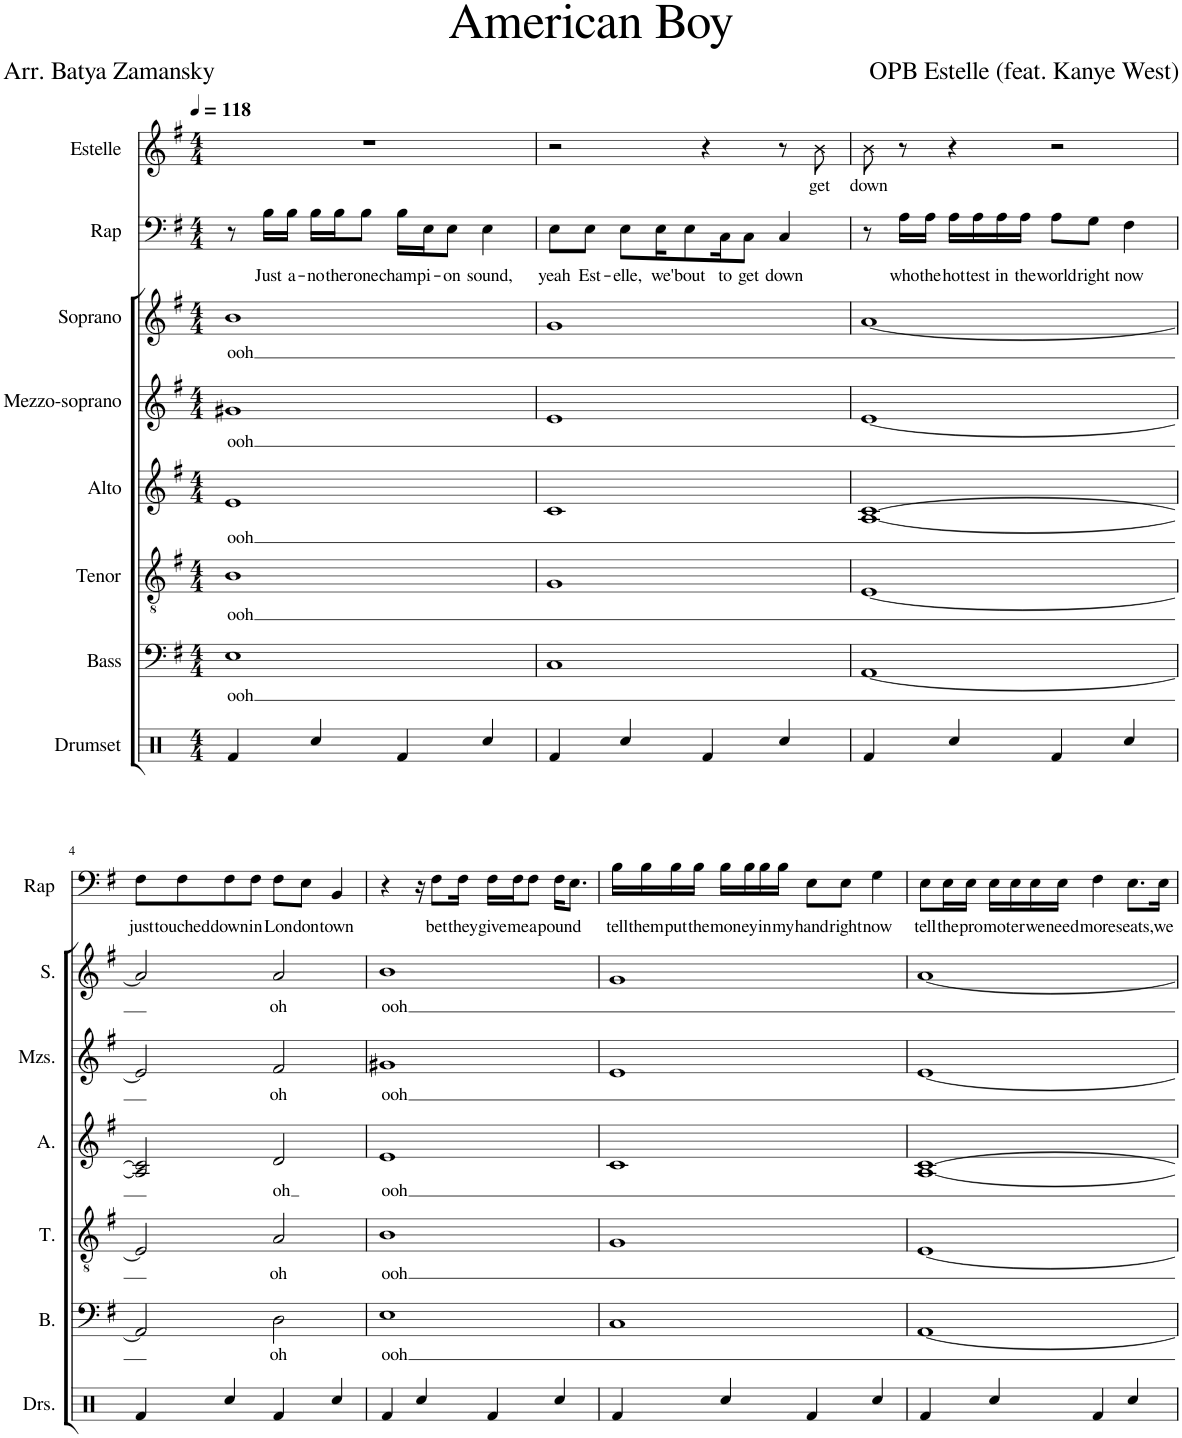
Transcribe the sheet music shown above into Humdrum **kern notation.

**kern	**kern	**text	**kern	**text	**kern	**text	**kern	**text	**kern	**text	**kern	**text	**kern	**text
*part8	*part7	*part7	*part6	*part6	*part5	*part5	*part4	*part4	*part3	*part3	*part2	*part2	*part1	*part1
*staff8	*staff7	*staff7	*staff6	*staff6	*staff5	*staff5	*staff4	*staff4	*staff3	*staff3	*staff2	*staff2	*staff1	*staff1
*I"Drumset	*I"Bass	*	*I"Tenor	*	*I"Alto	*	*I"Mezzo-soprano	*	*I"Soprano	*	*I"Rap	*	*I"Estelle	*
*I'Drs.	*I'B.	*	*I'T.	*	*I'A.	*	*I'Mzs.	*	*I'S.	*	*I'Rap	*	*I'Estelle	*
*clefX	*clefF4	*	*clefGv2	*	*clefG2	*	*clefG2	*	*clefG2	*	*clefF4	*	*clefG2	*
*k[]	*k[f#]	*	*k[f#]	*	*k[f#]	*	*k[f#]	*	*k[f#]	*	*k[f#]	*	*k[f#]	*
*M4/4	*M4/4	*	*M4/4	*	*M4/4	*	*M4/4	*	*M4/4	*	*M4/4	*	*M4/4	*
*MM118	*MM118	*	*MM118	*	*MM118	*	*MM118	*	*MM118	*	*MM118	*	*MM118	*
=1	=1	=1	=1	=1	=1	=1	=1	=1	=1	=1	=1	=1	=1	=1
!	!	!LO:LY:b	!	!LO:LY:b	!	!LO:LY:b	!	!LO:LY:b	!	!LO:LY:b	!	!	!	!
4Rf/	1E	ooh	1B	ooh	1e	ooh	1g#X	ooh	1b	ooh	8r	.	1r	.
!	!	!	!	!	!	!	!	!	!	!	!	!LO:LY:b	!	!
.	.	.	.	.	.	.	.	.	.	.	16B\LL	Just	.	.
!	!	!	!	!	!	!	!	!	!	!	!	!LO:LY:b	!	!
.	.	.	.	.	.	.	.	.	.	.	16B\JJ	a-	.	.
!	!	!	!	!	!	!	!	!	!	!	!	!LO:LY:b	!	!
4Rcc/	.	.	.	.	.	.	.	.	.	.	16B\LL	-no-	.	.
!	!	!	!	!	!	!	!	!	!	!	!	!LO:LY:b	!	!
.	.	.	.	.	.	.	.	.	.	.	16B\J	-ther	.	.
!	!	!	!	!	!	!	!	!	!	!	!	!LO:LY:b	!	!
.	.	.	.	.	.	.	.	.	.	.	8B\J	one	.	.
!	!	!	!	!	!	!	!	!	!	!	!	!LO:LY:b	!	!
4Rf/	.	.	.	.	.	.	.	.	.	.	16B\LL	champ-	.	.
!	!	!	!	!	!	!	!	!	!	!	!	!LO:LY:b	!	!
.	.	.	.	.	.	.	.	.	.	.	16E\J	-i-	.	.
!	!	!	!	!	!	!	!	!	!	!	!	!LO:LY:b	!	!
.	.	.	.	.	.	.	.	.	.	.	8E\J	-on	.	.
!	!	!	!	!	!	!	!	!	!	!	!	!LO:LY:b	!	!
4Rcc/	.	.	.	.	.	.	.	.	.	.	4E\	sound,	.	.
=2	=2	=2	=2	=2	=2	=2	=2	=2	=2	=2	=2	=2	=2	=2
!	!	!	!	!	!	!	!	!	!	!	!	!LO:LY:b	!	!
4Rf/	1C	.	1G	.	1c	.	1e	.	1g	.	8E\L	yeah	2r	.
!	!	!	!	!	!	!	!	!	!	!	!	!LO:LY:b	!	!
.	.	.	.	.	.	.	.	.	.	.	8E\J	Est-	.	.
!	!	!	!	!	!	!	!	!	!	!	!	!LO:LY:b	!	!
4Rcc/	.	.	.	.	.	.	.	.	.	.	8E\L	-elle,	.	.
!	!	!	!	!	!	!	!	!	!	!	!	!LO:LY:b	!	!
.	.	.	.	.	.	.	.	.	.	.	16E\K	we	.	.
!	!	!	!	!	!	!	!	!	!	!	!	!LO:LY:b	!	!
.	.	.	.	.	.	.	.	.	.	.	8E\	'bout	.	.
4Rf/	.	.	.	.	.	.	.	.	.	.	.	.	4r	.
!	!	!	!	!	!	!	!	!	!	!	!	!LO:LY:b	!	!
.	.	.	.	.	.	.	.	.	.	.	16C\K	to	.	.
!	!	!	!	!	!	!	!	!	!	!	!	!LO:LY:b	!	!
.	.	.	.	.	.	.	.	.	.	.	8C\J	get	.	.
!	!	!	!	!	!	!	!	!	!	!	!	!LO:LY:b	!	!
4Rcc/	.	.	.	.	.	.	.	.	.	.	4C/	down	8r	.
!	!	!	!	!	!	!	!	!	!	!	!	!	!	!LO:LY:b
.	.	.	.	.	.	.	.	.	.	.	.	.	8b\	get
=3	=3	=3	=3	=3	=3	=3	=3	=3	=3	=3	=3	=3	=3	=3
!	!	!	!	!	!	!	!	!	!	!	!	!	!	!LO:LY:b
4Rf/	[1AA	.	[1E	.	[1A [1c	.	[1e	.	[1a	.	8r	.	8b\	down
!	!	!	!	!	!	!	!	!	!	!	!	!LO:LY:b	!	!
.	.	.	.	.	.	.	.	.	.	.	16A\LL	who	8r	.
!	!	!	!	!	!	!	!	!	!	!	!	!LO:LY:b	!	!
.	.	.	.	.	.	.	.	.	.	.	16A\JJ	the	.	.
!	!	!	!	!	!	!	!	!	!	!	!	!LO:LY:b	!	!
4Rcc/	.	.	.	.	.	.	.	.	.	.	16A\LL	hot-	4r	.
!	!	!	!	!	!	!	!	!	!	!	!	!LO:LY:b	!	!
.	.	.	.	.	.	.	.	.	.	.	16A\	-test	.	.
!	!	!	!	!	!	!	!	!	!	!	!	!LO:LY:b	!	!
.	.	.	.	.	.	.	.	.	.	.	16A\	in	.	.
!	!	!	!	!	!	!	!	!	!	!	!	!LO:LY:b	!	!
.	.	.	.	.	.	.	.	.	.	.	16A\JJ	the	.	.
!	!	!	!	!	!	!	!	!	!	!	!	!LO:LY:b	!	!
4Rf/	.	.	.	.	.	.	.	.	.	.	8A\L	world	2r	.
!	!	!	!	!	!	!	!	!	!	!	!	!LO:LY:b	!	!
.	.	.	.	.	.	.	.	.	.	.	8G\J	right	.	.
!	!	!	!	!	!	!	!	!	!	!	!	!LO:LY:b	!	!
4Rcc/	.	.	.	.	.	.	.	.	.	.	4F#\	now	.	.
!!LO:LB:g=z
=4	=4	=4	=4	=4	=4	=4	=4	=4	=4	=4	=4	=4	=4	=4
!	!	!	!	!	!	!	!	!	!	!	!	!LO:LY:b	!	!
4Rf/	2AA/]	.	2E/]	.	2A/] 2c/]	.	2e/]	.	2a/]	.	8F#\L	just	1r	.
!	!	!	!	!	!	!	!	!	!	!	!	!LO:LY:b	!	!
.	.	.	.	.	.	.	.	.	.	.	8F#\	touched	.	.
!	!	!	!	!	!	!	!	!	!	!	!	!LO:LY:b	!	!
4Rcc/	.	.	.	.	.	.	.	.	.	.	8F#\	down	.	.
!	!	!	!	!	!	!	!	!	!	!	!	!LO:LY:b	!	!
.	.	.	.	.	.	.	.	.	.	.	8F#\J	in	.	.
!	!	!LO:LY:b	!	!LO:LY:b	!	!LO:LY:b	!	!LO:LY:b	!	!LO:LY:b	!	!LO:LY:b	!	!
4Rf/	2D\	oh	2A/	oh	2d/	oh	2f#/	oh	2a/	oh	8F#\L	Lon-	.	.
!	!	!	!	!	!	!	!	!	!	!	!	!LO:LY:b	!	!
.	.	.	.	.	.	.	.	.	.	.	8E\J	-don	.	.
!	!	!	!	!	!	!	!	!	!	!	!	!LO:LY:b	!	!
4Rcc/	.	.	.	.	.	.	.	.	.	.	4BB/	town	.	.
=5	=5	=5	=5	=5	=5	=5	=5	=5	=5	=5	=5	=5	=5	=5
!	!	!LO:LY:b	!	!LO:LY:b	!	!LO:LY:b	!	!LO:LY:b	!	!LO:LY:b	!	!	!	!
4Rf/	1E	ooh	1B	ooh	1e	ooh	1g#X	ooh	1b	ooh	4r	.	1r	.
4Rcc/	.	.	.	.	.	.	.	.	.	.	16r	.	.	.
!	!	!	!	!	!	!	!	!	!	!	!	!LO:LY:b	!	!
.	.	.	.	.	.	.	.	.	.	.	8F#\L	bet	.	.
!	!	!	!	!	!	!	!	!	!	!	!	!LO:LY:b	!	!
.	.	.	.	.	.	.	.	.	.	.	16F#\Jk	they	.	.
!	!	!	!	!	!	!	!	!	!	!	!	!LO:LY:b	!	!
4Rf/	.	.	.	.	.	.	.	.	.	.	16F#\LL	give	.	.
!	!	!	!	!	!	!	!	!	!	!	!	!LO:LY:b	!	!
.	.	.	.	.	.	.	.	.	.	.	16F#\J	me	.	.
!	!	!	!	!	!	!	!	!	!	!	!	!LO:LY:b	!	!
.	.	.	.	.	.	.	.	.	.	.	8F#\J	a	.	.
!	!	!	!	!	!	!	!	!	!	!	!	!LO:LY:b	!	!
4Rcc/	.	.	.	.	.	.	.	.	.	.	16F#\KL	pound	.	.
.	.	.	.	.	.	.	.	.	.	.	8.E\J	.	.	.
=6	=6	=6	=6	=6	=6	=6	=6	=6	=6	=6	=6	=6	=6	=6
!	!	!	!	!	!	!	!	!	!	!	!	!LO:LY:b	!	!
4Rf/	1C	.	1G	.	1c	.	1e	.	1g	.	16B\LL	tell	1r	.
!	!	!	!	!	!	!	!	!	!	!	!	!LO:LY:b	!	!
.	.	.	.	.	.	.	.	.	.	.	16B\	them	.	.
!	!	!	!	!	!	!	!	!	!	!	!	!LO:LY:b	!	!
.	.	.	.	.	.	.	.	.	.	.	16B\	put	.	.
!	!	!	!	!	!	!	!	!	!	!	!	!LO:LY:b	!	!
.	.	.	.	.	.	.	.	.	.	.	16B\JJ	the	.	.
!	!	!	!	!	!	!	!	!	!	!	!	!LO:LY:b	!	!
4Rcc/	.	.	.	.	.	.	.	.	.	.	16B\LL	mon-	.	.
!	!	!	!	!	!	!	!	!	!	!	!	!LO:LY:b	!	!
.	.	.	.	.	.	.	.	.	.	.	16B\	-ey	.	.
!	!	!	!	!	!	!	!	!	!	!	!	!LO:LY:b	!	!
.	.	.	.	.	.	.	.	.	.	.	16B\	in	.	.
!	!	!	!	!	!	!	!	!	!	!	!	!LO:LY:b	!	!
.	.	.	.	.	.	.	.	.	.	.	16B\JJ	my	.	.
!	!	!	!	!	!	!	!	!	!	!	!	!LO:LY:b	!	!
4Rf/	.	.	.	.	.	.	.	.	.	.	8E\L	hand	.	.
!	!	!	!	!	!	!	!	!	!	!	!	!LO:LY:b	!	!
.	.	.	.	.	.	.	.	.	.	.	8E\J	right	.	.
!	!	!	!	!	!	!	!	!	!	!	!	!LO:LY:b	!	!
4Rcc/	.	.	.	.	.	.	.	.	.	.	4G\	now	.	.
=7	=7	=7	=7	=7	=7	=7	=7	=7	=7	=7	=7	=7	=7	=7
!	!	!	!	!	!	!	!	!	!	!	!	!LO:LY:b	!	!
4Rf/	[1AA	.	[1E	.	[1A [1c	.	[1e	.	[1a	.	8E\L	tell	1r	.
!	!	!	!	!	!	!	!	!	!	!	!	!LO:LY:b	!	!
.	.	.	.	.	.	.	.	.	.	.	16E\L	the	.	.
!	!	!	!	!	!	!	!	!	!	!	!	!LO:LY:b	!	!
.	.	.	.	.	.	.	.	.	.	.	16E\JJ	pro-	.	.
!	!	!	!	!	!	!	!	!	!	!	!	!LO:LY:b	!	!
4Rcc/	.	.	.	.	.	.	.	.	.	.	16E\LL	-mo-	.	.
!	!	!	!	!	!	!	!	!	!	!	!	!LO:LY:b	!	!
.	.	.	.	.	.	.	.	.	.	.	16E\	-ter	.	.
!	!	!	!	!	!	!	!	!	!	!	!	!LO:LY:b	!	!
.	.	.	.	.	.	.	.	.	.	.	16E\	we	.	.
!	!	!	!	!	!	!	!	!	!	!	!	!LO:LY:b	!	!
.	.	.	.	.	.	.	.	.	.	.	16E\JJ	need	.	.
!	!	!	!	!	!	!	!	!	!	!	!	!LO:LY:b	!	!
4Rf/	.	.	.	.	.	.	.	.	.	.	4F#\	more	.	.
!	!	!	!	!	!	!	!	!	!	!	!	!LO:LY:b	!	!
4Rcc/	.	.	.	.	.	.	.	.	.	.	8.E\L	seats,	.	.
!	!	!	!	!	!	!	!	!	!	!	!	!LO:LY:b	!	!
.	.	.	.	.	.	.	.	.	.	.	16E\Jk	we	.	.
=	=	=	=	=	=	=	=	=	=	=	=	=	=	=
*-	*-	*-	*-	*-	*-	*-	*-	*-	*-	*-	*-	*-	*-	*-
